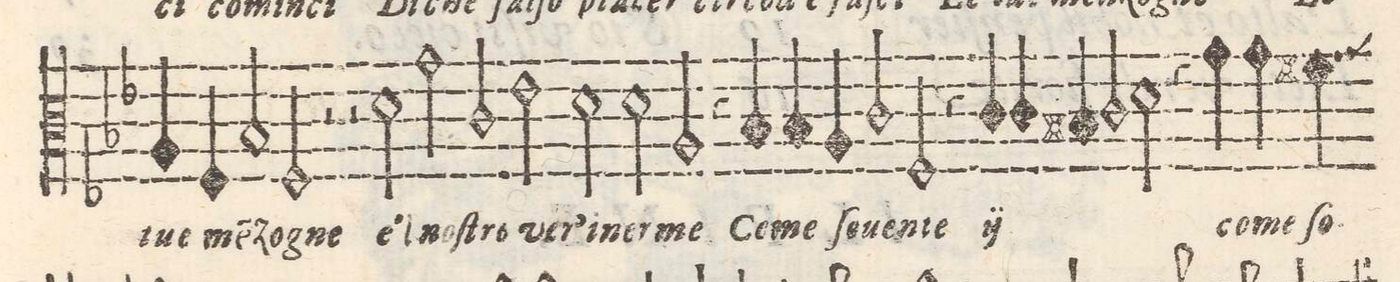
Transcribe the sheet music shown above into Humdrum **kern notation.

**kern	**text
*I"ALTO	*
*clefC3	*
*k[b-e-]	*
*met(C|)	*
*M2/2	*
4A/	tue
4F/	mẽ(n)-
2B-/	-zog-
=183-	=183-
2F/	-ne
2r	.
=184-	=184-
2r	.
2d\	e'l
=185-	=185-
2g\	noſ-
2c/	-tro
=186-	=186-
2e-y\	ve-
2d\	-ro
=187-	=187-
2d\	inter-
2A/	-me
=188-	=188-
4r	.
4B-/	Co-
4B-/	-me
4A/	ſo-
=189-	=189-
2c/	-uen-
2F/	-te
=190-	=190-
4r	.
*	*ij
4c/	Co-
4c/	-me
4Bn/	ſo-
=191-	=191-
2c/	-uen-
2d\	te
*	*Xij
=192-	=192-
4r	.
4g\	co-
4g\	-me
4f#X\	ſo-
*-	*-
